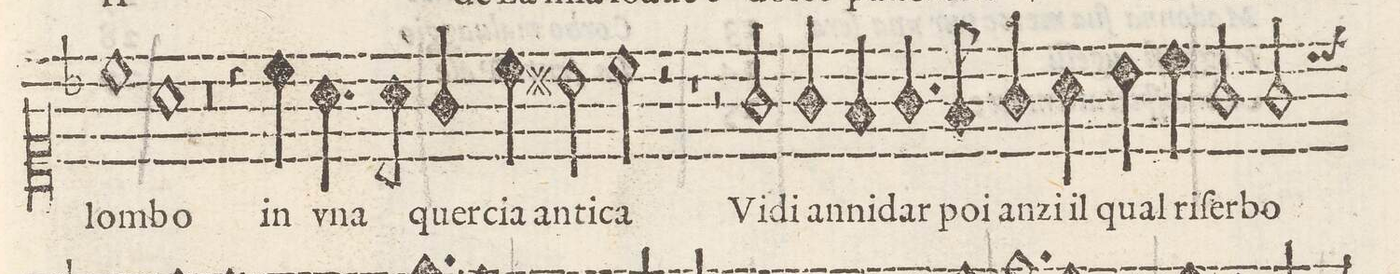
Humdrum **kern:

**kern	**text
*I"CANTO	*
*clefC1	*
*k[b-]	*
*met(C)	*
*M4/4	*
1cc	-lom-
=59-	=59-
1a	-bo
=60-	=60-
0r	.
=61-	=61-
=62-	=62-
4r	.
4cc\	in
4.a\	v-
8a\	-na
=63-	=63-
4g/	quer-
4cc\	-cia an-
2bn\	-ti-
=64-	=64-
2cc\	-ca
2r	.
=65-	=65-
1r	.
=66-	=66-
2r	.
2g/	Vi-
=67-	=67-
4g/	-di an-
4f/	-ni
4.g/	dar
8f/	poi
=68-	=68-
4g/	an-
4a\	-zi il
4b-y\	qual
4cc\	ri-
=69-	=69-
2g/	-ſer-
2g/	bo
=70-	=70-
*-	*-
